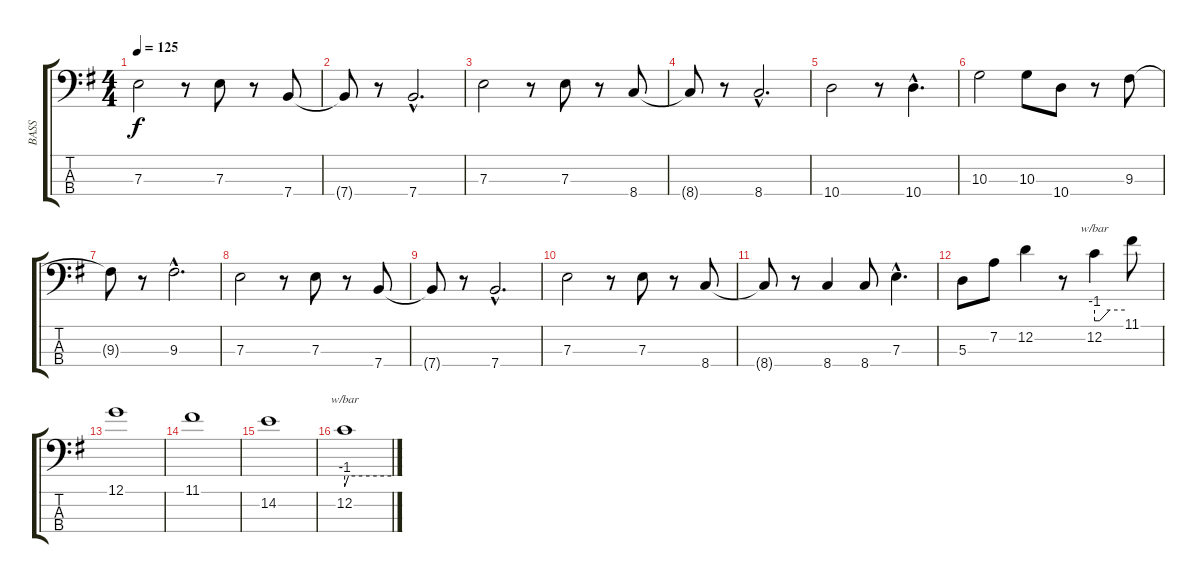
\track ("BASS" "BASS") {instrument fretlessbass}
\staff {score tabs}
\tuning (G2 D2 A1 E1) {hide}
\ts (4 4)
\tempo 125
\clef f4
\ks g
7.3.2{dy f} r.8 7.3.8 r.8 7.4.8 |
7.4{t}.8 r.8 7.4{hac}.2{d} |
7.3.2 r.8 7.3.8 r.8 8.4.8 |
8.4{t}.8 r.8 8.4{hac}.2{d} |
10.4.2 r.8 10.4{hac}.4{d} |
10.3.2 10.3.8 10.4.8 r.8 9.3.8 |
9.3{t}.8 r.8 9.3{hac}.2{d} |
7.3.2 r.8 7.3.8 r.8 7.4.8 |
7.4{t}.8 r.8 7.4{hac}.2{d} |
7.3.2 r.8 7.3.8 r.8 8.4.8 |
8.4{t}.8 r.8 8.4.4 8.4.8 7.3{hac}.4{d} |
5.3.8 7.2.8 12.2.4 r.8 12.2.4{tbe (custom default 0 -4 10 -4 30 0 60 0)} 11.1.8 |
12.1.1 |
11.1.1 |
14.2.1 |
12.2.1{tbe (custom default 0 -4 5 0 60 0)}
